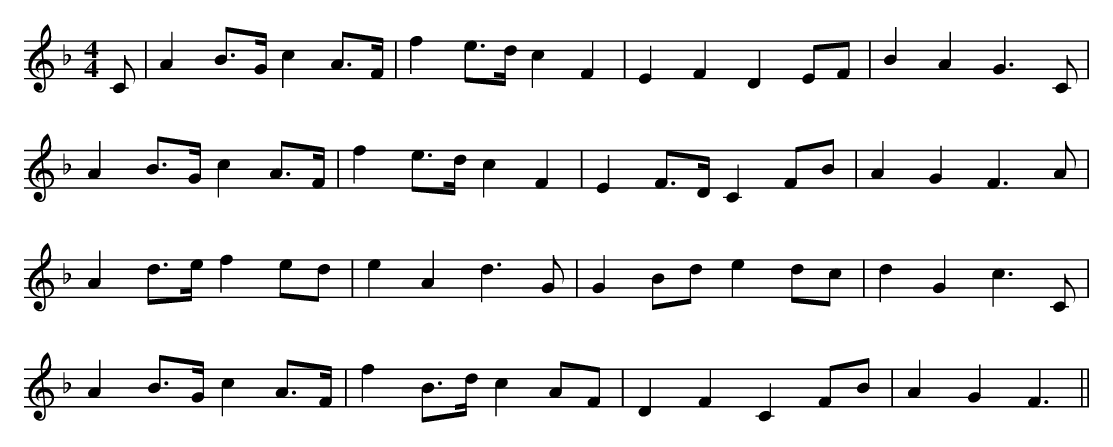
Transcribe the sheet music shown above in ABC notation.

X:1
M:4/4
K:F
C|A2 B>G c2 A>F|f2 e>d c2 F2|E2 F2 D2 EF|B2 A2 G3C|
A2 B>G c2 A>F|f2 e>d c2 F2|E2 F>D C2 FB|A2 G2 F3A|
A2 d>e f2 ed|e2 A2 d3G|G2 Bd e2 dc|d2 G2 c3C|
A2 B>G c2 A>F|f2 B>d c2 AF|D2 F2 C2 FB|A2 G2 F3||
